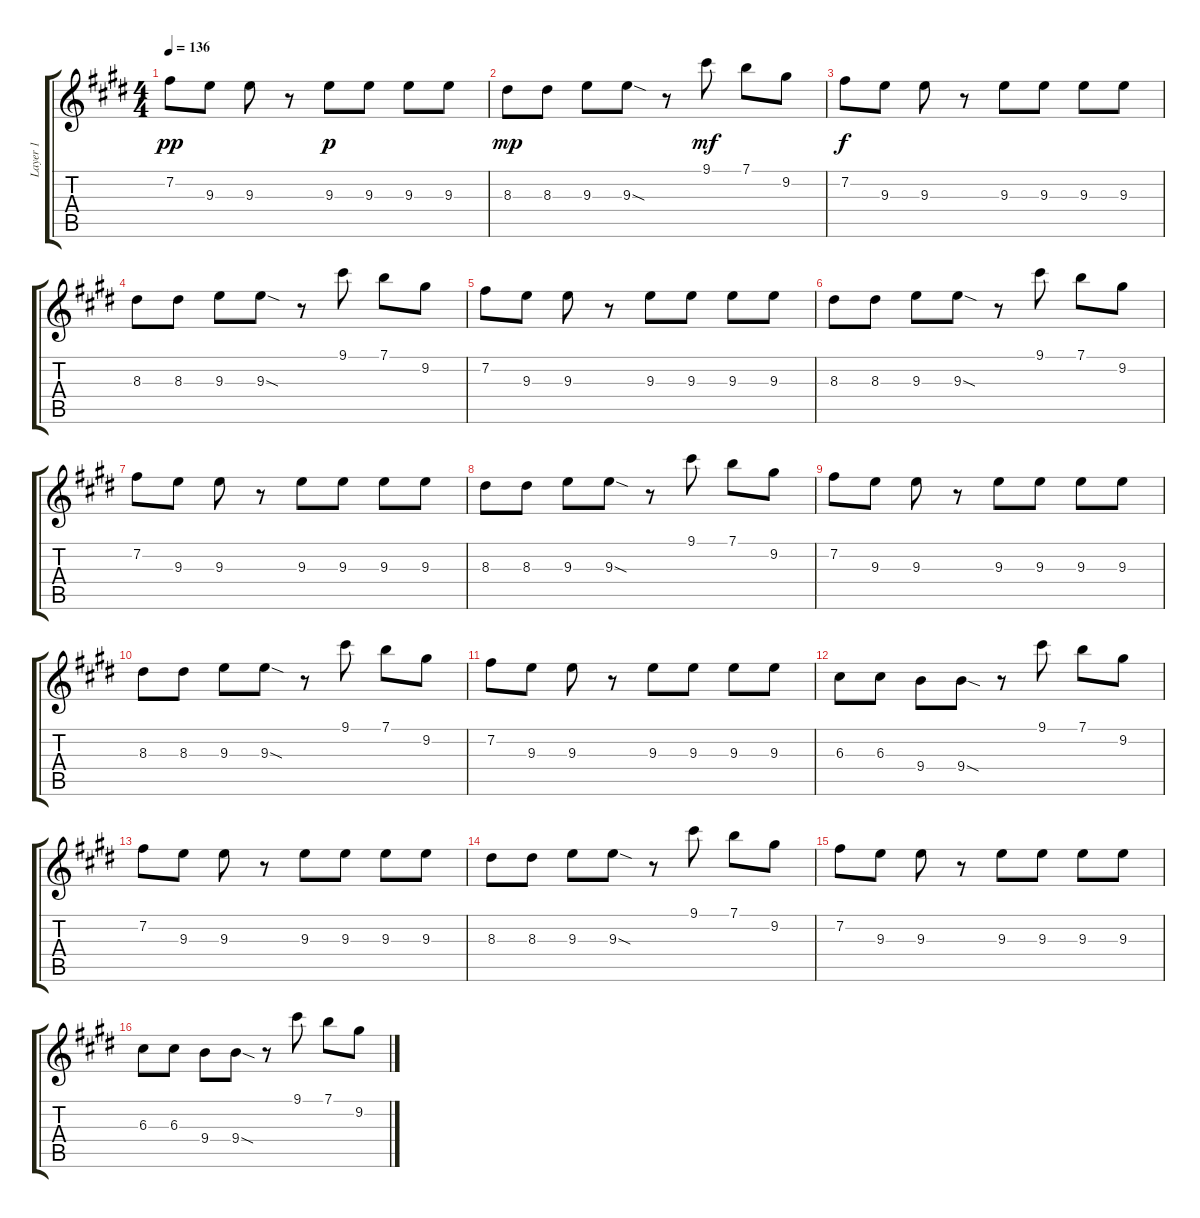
\track ("Layer 1" "Layer 1") {instrument overdrivenguitar}
\staff {score tabs}
\tuning (E4 B3 G3 D3 A2 E2) {hide}
\ts (4 4)
\tempo 136
\clef g2
\ks e
7.2.8{dy pp instrument overdrivenguitar} 9.3.8 9.3.8 r.8 9.3.8{dy p} 9.3.8 9.3.8 9.3.8 |
8.3.8{dy mp} 8.3.8 9.3.8 9.3{sod}.8 r.8 9.1.8{dy mf} 7.1.8 9.2.8 |
7.2.8{dy f} 9.3.8 9.3.8 r.8 9.3.8 9.3.8 9.3.8 9.3.8 |
8.3.8 8.3.8 9.3.8 9.3{sod}.8 r.8 9.1.8 7.1.8 9.2.8 |
7.2.8 9.3.8 9.3.8 r.8 9.3.8 9.3.8 9.3.8 9.3.8 |
8.3.8 8.3.8 9.3.8 9.3{sod}.8 r.8 9.1.8 7.1.8 9.2.8 |
7.2.8 9.3.8 9.3.8 r.8 9.3.8 9.3.8 9.3.8 9.3.8 |
8.3.8 8.3.8 9.3.8 9.3{sod}.8 r.8 9.1.8 7.1.8 9.2.8 |
7.2.8 9.3.8 9.3.8 r.8 9.3.8 9.3.8 9.3.8 9.3.8 |
8.3.8 8.3.8 9.3.8 9.3{sod}.8 r.8 9.1.8 7.1.8 9.2.8 |
7.2.8 9.3.8 9.3.8 r.8 9.3.8 9.3.8 9.3.8 9.3.8 |
6.3.8 6.3.8 9.4.8 9.4{sod}.8 r.8 9.1.8 7.1.8 9.2.8 |
7.2.8 9.3.8 9.3.8 r.8 9.3.8 9.3.8 9.3.8 9.3.8 |
8.3.8 8.3.8 9.3.8 9.3{sod}.8 r.8 9.1.8 7.1.8 9.2.8 |
7.2.8 9.3.8 9.3.8 r.8 9.3.8 9.3.8 9.3.8 9.3.8 |
6.3.8 6.3.8 9.4.8 9.4{sod}.8 r.8 9.1.8 7.1.8 9.2.8
